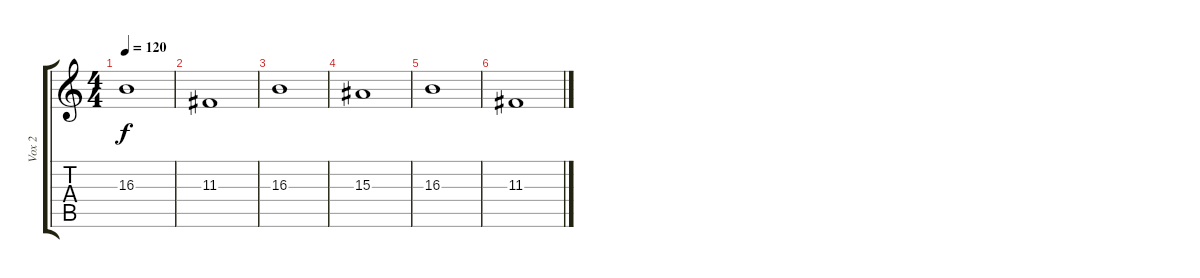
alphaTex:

\track ("Vox 2" "Vox 2") {instrument oboe}
\staff {score tabs}
\tuning (E4 B3 G3 D3 A2 E2) {hide}
\ts (4 4)
\tempo 120
\clef g2
\ks c
16.3.1{dy f} |
11.3.1 |
16.3.1 |
15.3.1 |
16.3.1 |
11.3.1
